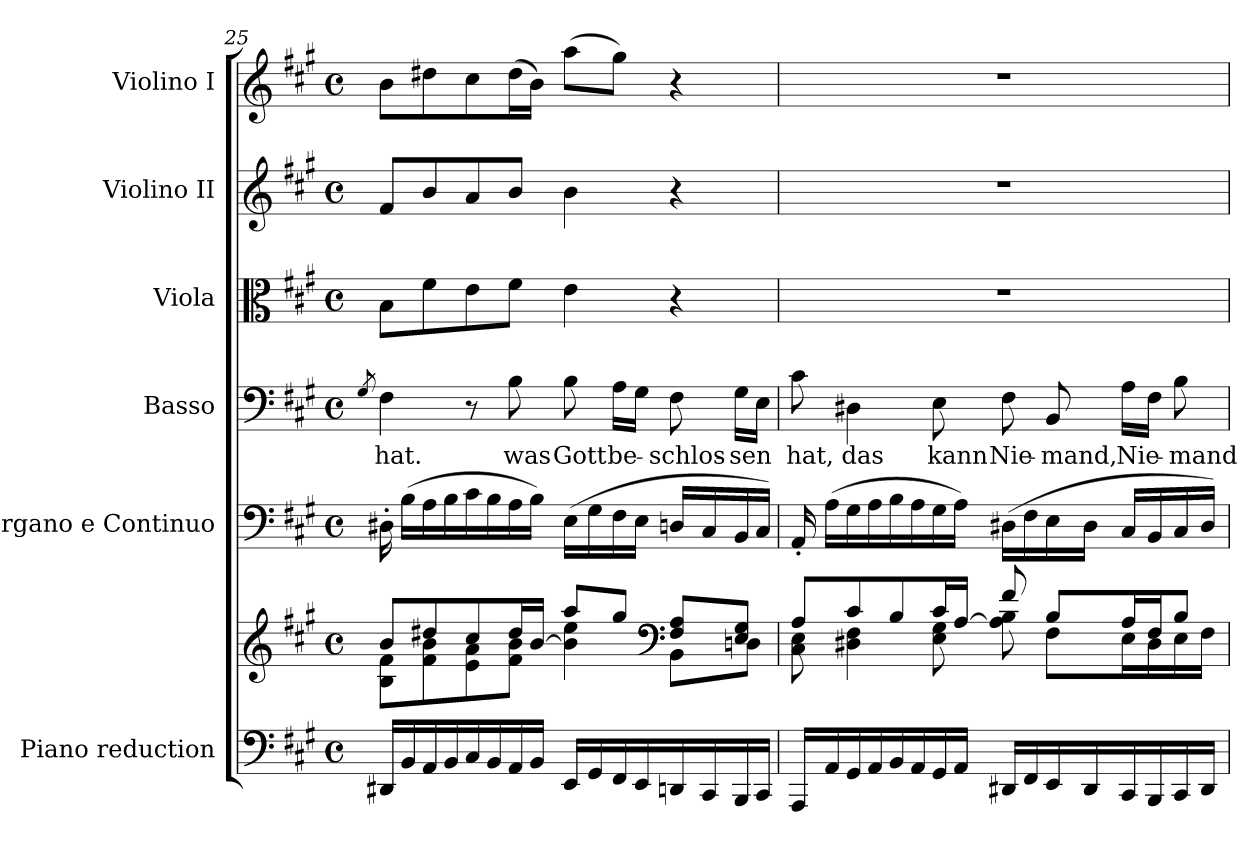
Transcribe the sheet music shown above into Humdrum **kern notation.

**kern	**kern	**kern	**kern	**text	**kern	**kern	**kern
*part6	*part6	*part5	*part4	*part4	*part3	*part2	*part1
*staff7	*staff6	*staff5	*staff4	*staff4	*staff3	*staff2	*staff1
*I"Piano reduction	*	*I"Organo e Continuo	*I"Basso	*	*I"Viola	*I"Violino II	*I"Violino I
*I'Pno	*	*	*	*	*I'Vla	*I'Vln	*I'Vln
*clefF4	*clefG2	*clefF4	*clefF4	*	*clefC3	*clefG2	*clefG2
*k[f#c#g#]	*k[f#c#g#]	*k[f#c#g#]	*k[f#c#g#]	*	*k[f#c#g#]	*k[f#c#g#]	*k[f#c#g#]
*M4/4	*M4/4	*M4/4	*M4/4	*	*M4/4	*M4/4	*M4/4
*met(c)	*met(c)	*met(c)	*met(c)	*	*met(c)	*met(c)	*met(c)
=25	=25	=25	=25	=25	=25	=25	=25
.	.	.	8qG#/	.	.	.	.
*	*^	*	*	*	*	*	*
!	!	!	!	!	!LO:LY:b	!	!	!
16DD#X/LL	8b/L	8B\ 8f#\L	16D#X'\	4F#\	hat.	8B\L	8f#/L	8b\L
16BB/	.	.	(>16B\LL	.	.	.	.	.
16AA/	8dd#X/	8f#\ 8b\	16A\	.	.	8f#\	8b/	8dd#X\
16BB/	.	.	16B\	.	.	.	.	.
16C#/	8cc#/	8e\ 8a\	16c#\	8r	.	8e\	8a/	8cc#\
16BB/	.	.	16B\	.	.	.	.	.
!	!	!	!	!	!LO:LY:b	!	!	!
16AA/	16dd#/L	8f#\ 8b\J	16A\	8B\	was	8f#\J	8b/J	(>16dd#\L
16BB/JJ	[16b/JJ	.	16B\JJ)	.	.	.	.	16b\JJ)
!	!	!	!	!	!LO:LY:b	!	!	!
16EE/LL	8aa/L	4b\] 4ee\	(>16E\LL	8B\	Gott	4e\	4b\	(>8aa\L
16GG#/	.	.	16G#\	.	.	.	.	.
!	!	!	!	!	!LO:LY:b	!	!	!
16FF#/	8gg#/J	.	16F#\	16A\LL	be-	.	.	8gg#\J)
16EE/	.	.	16E\JJ	16G#\JJ	.	.	.	.
*	*clefF4	*	*	*	*	*	*	*
!	!	!	!	!	!LO:LY:b	!	!	!
16DDn/	8F#/ 8A/L	8BB\L	16Dn/LL	8F#\	-schlos-	4r	4r	4r
16CC#/	.	.	16C#/	.	.	.	.	.
!	!	!	!	!	!LO:LY:b	!	!	!
16BBB/	8E/ 8G#/J	8Dn\J	16BB/	16G#\LL	-sen	.	.	.
16CC#/JJ	.	.	16C#/JJ)	16E\JJ	.	.	.	.
=26	=26	=26	=26	=26	=26	=26	=26	=26
!	!	!	!	!	!LO:LY:b	!	!	!
16AAA/LL	8A/L	8C#\ 8E\	16AA'/	8c#\	hat,	1r	1r	1r
16AA/	.	.	(>16A\LL	.	.	.	.	.
!	!	!	!	!	!LO:LY:b	!	!	!
16GG#/	8c#/	4D#X\ 4F#\	16G#\	4D#X\	das	.	.	.
16AA/	.	.	16A\	.	.	.	.	.
16BB/	8B/	.	16B\	.	.	.	.	.
16AA/	.	.	16A\	.	.	.	.	.
!	!	!	!	!	!LO:LY:b	!	!	!
16GG#/	16c#/L	8E\ 8G#\	16G#\	8E\	kann	.	.	.
16AA/JJ	[16A/JJ	.	16A\JJ)	.	.	.	.	.
!	!	!	!	!	!LO:LY:b	!	!	!
16DD#X/LL	8f#/	8A\] 8B\	(>16D#X\LL	8F#\	Nie-	.	.	.
16FF#/	.	.	16F#\	.	.	.	.	.
!	!	!	!	!	!LO:LY:b	!	!	!
16EE/	8B/L	8F#\L	16E\	8BB/	-mand,	.	.	.
16DD#/	.	.	16D#\JJ	.	.	.	.	.
!	!	!	!	!	!LO:LY:b	!	!	!
16CC#/	16A/L	16E\L	16C#/LL	16A\LL	Nie-	.	.	.
16BBB/	16F#/J	16D#\	16BB/	16F#\JJ	.	.	.	.
!	!	!	!	!	!LO:LY:b	!	!	!
16CC#/	8B/J	16E\	16C#/	8B\	-mand	.	.	.
16DD#/JJ	.	16F#\JJ	16D#/JJ)	.	.	.	.	.
*	*v	*v	*	*	*	*	*	*
=	=	=	=	=	=	=	=
*-	*-	*-	*-	*-	*-	*-	*-
